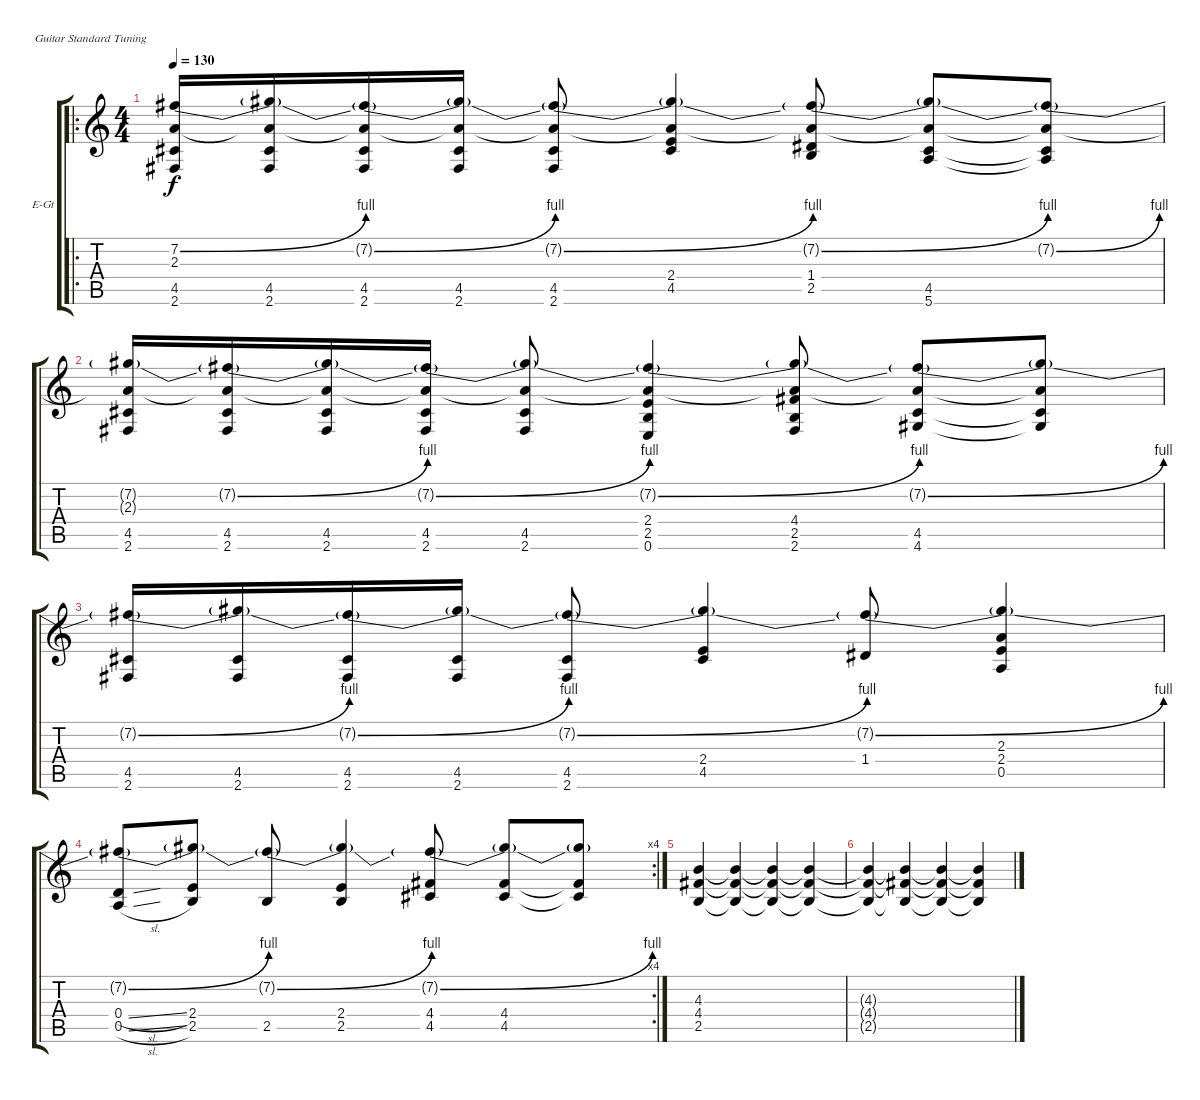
\defaultSystemsLayout 4
\bracketExtendMode groupsimilarinstruments
\firstSystemTrackNameOrientation horizontal
\otherSystemsTrackNameOrientation horizontal
\track ("Electric Guitar" "E-Gt") {instrument distortionguitar}
\staff {score tabs}
\tuning (E4 B3 G3 D3 A2 E2)
\ro
\ts (4 4)
\tempo 130
\clef g2
\ks c
(4.5 2.6 7.2{be (bend 0 0 15 4) t} 2.3{t}).16{dy f} (4.5 2.6 7.2{t} 2.3{t}).16 (4.5 2.6 7.2{be (bend 0 0 15 4) t} 2.3{t}).16 (4.5 2.6 7.2{t} 2.3{t}).16 (4.5 2.6 7.2{be (bend 0 0 15 4) t} 2.3{t}).8 (2.4 4.5 7.2{t} 2.3{t}).4 (1.4 2.5 7.2{be (bend 0 0 15 4) t} 2.3{t}).8 (4.5 5.6 7.2{t} 2.3{t}).8 (4.5{t} 5.6{t} 7.2{be (bend 0 0 15 4) t} 2.3{t}).8 |
(4.5 2.6 7.2{t} 2.3{t}).16 (4.5 2.6 7.2{be (bend 0 0 15 4) t} 2.3{t}).16 (4.5 2.6 7.2{t} 2.3{t}).16 (4.5 2.6 7.2{be (bend 0 0 15 4) t} 2.3{t}).16 (4.5 2.6 7.2{t} 2.3{t}).8 (2.4 2.5 0.6 7.2{be (bend 0 0 15 4) t} 2.3{t}).4 (4.4 2.5 2.6 7.2{t} 2.3{t}).8 (4.5 4.6 7.2{be (bend 0 0 15 4) t} 2.3{t}).8 (2.3{t} 4.5{t} 4.6{t} 7.2{t}).8 |
(4.5 2.6 7.2{be (bend 0 0 15 4) t}).16 (4.5 2.6 7.2{t}).16 (4.5 2.6 7.2{be (bend 0 0 15 4) t}).16 (4.5 2.6 7.2{t}).16 (4.5 2.6 7.2{be (bend 0 0 15 4) t}).8 (2.4 4.5 7.2{t}).4 (1.4 7.2{be (bend 0 0 15 4) t}).8 (2.3 2.4 0.5 7.2{t}).4 |
\rc 4
(0.4{sl} 0.5{sl} 7.2{be (bend 0 0 15 4) t}).8 (2.4 2.5 7.2{t}).8 (2.5 7.2{be (bend 0 0 15 4) t}).8 (2.4 2.5 7.2{t}).4 (4.4 4.5 7.2{be (bend 0 0 15 4) t}).8 (4.4 4.5 7.2{t}).8 (7.2{t} 4.4{t} 4.5{t}).8 |
(4.3 4.4 2.5).4 (4.3{t} 4.4{t} 2.5{t}).4 (4.3{t} 4.4{t} 2.5{t}).4 (4.3{t} 4.4{t} 2.5{t}).4 |
(4.3{t} 4.4{t} 2.5{t}).4 (4.3{t} 4.4{t} 2.5{t}).4 (4.3{t} 4.4{t} 2.5{t}).4 (4.3{t} 4.4{t} 2.5{t}).4
